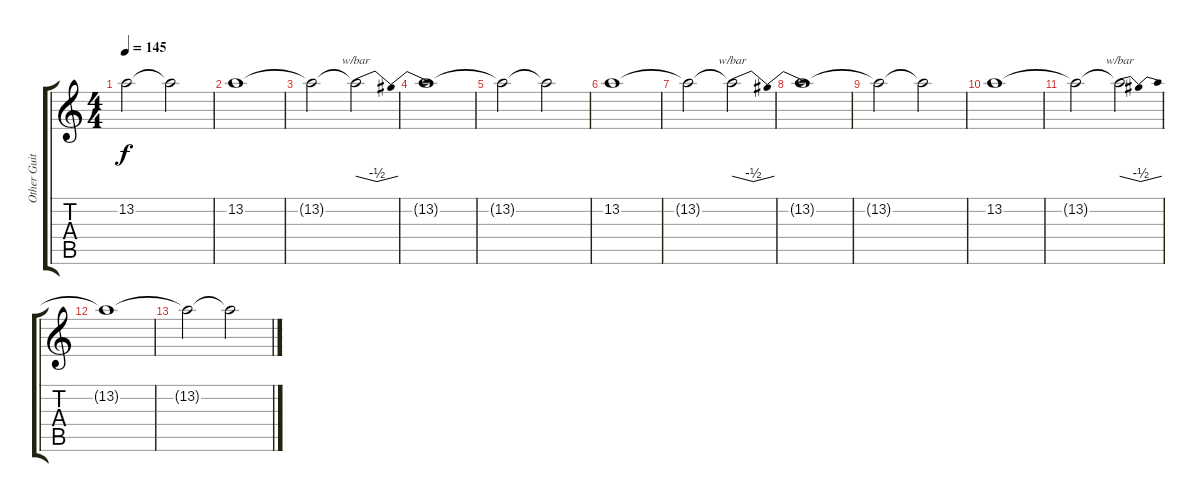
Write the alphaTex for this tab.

\track ("Other Guitar" "Other Guit") {instrument overdrivenguitar}
\staff {score tabs}
\tuning (Db4 Ab3 E3 B2 Gb2 B1) {hide}
\ts (4 4)
\tempo 145
\clef g2
\ks c
13.2{t}.2{dy f} 13.2{t}.2 |
13.2.1{volume 7} |
13.2{t}.2 13.2{t}.2{tbe (dip default 0 0 30 -2 60 0)} |
13.2{t}.1 |
13.2{t}.2 13.2{t}.2 |
13.2.1{volume 7} |
13.2{t}.2 13.2{t}.2{tbe (dip default 0 0 30 -2 60 0)} |
13.2{t}.1 |
13.2{t}.2 13.2{t}.2 |
13.2.1{volume 7} |
13.2{t}.2 13.2{t}.2{tbe (dip default 0 0 30 -2 60 0)} |
13.2{t}.1 |
13.2{t}.2 13.2{t}.2
